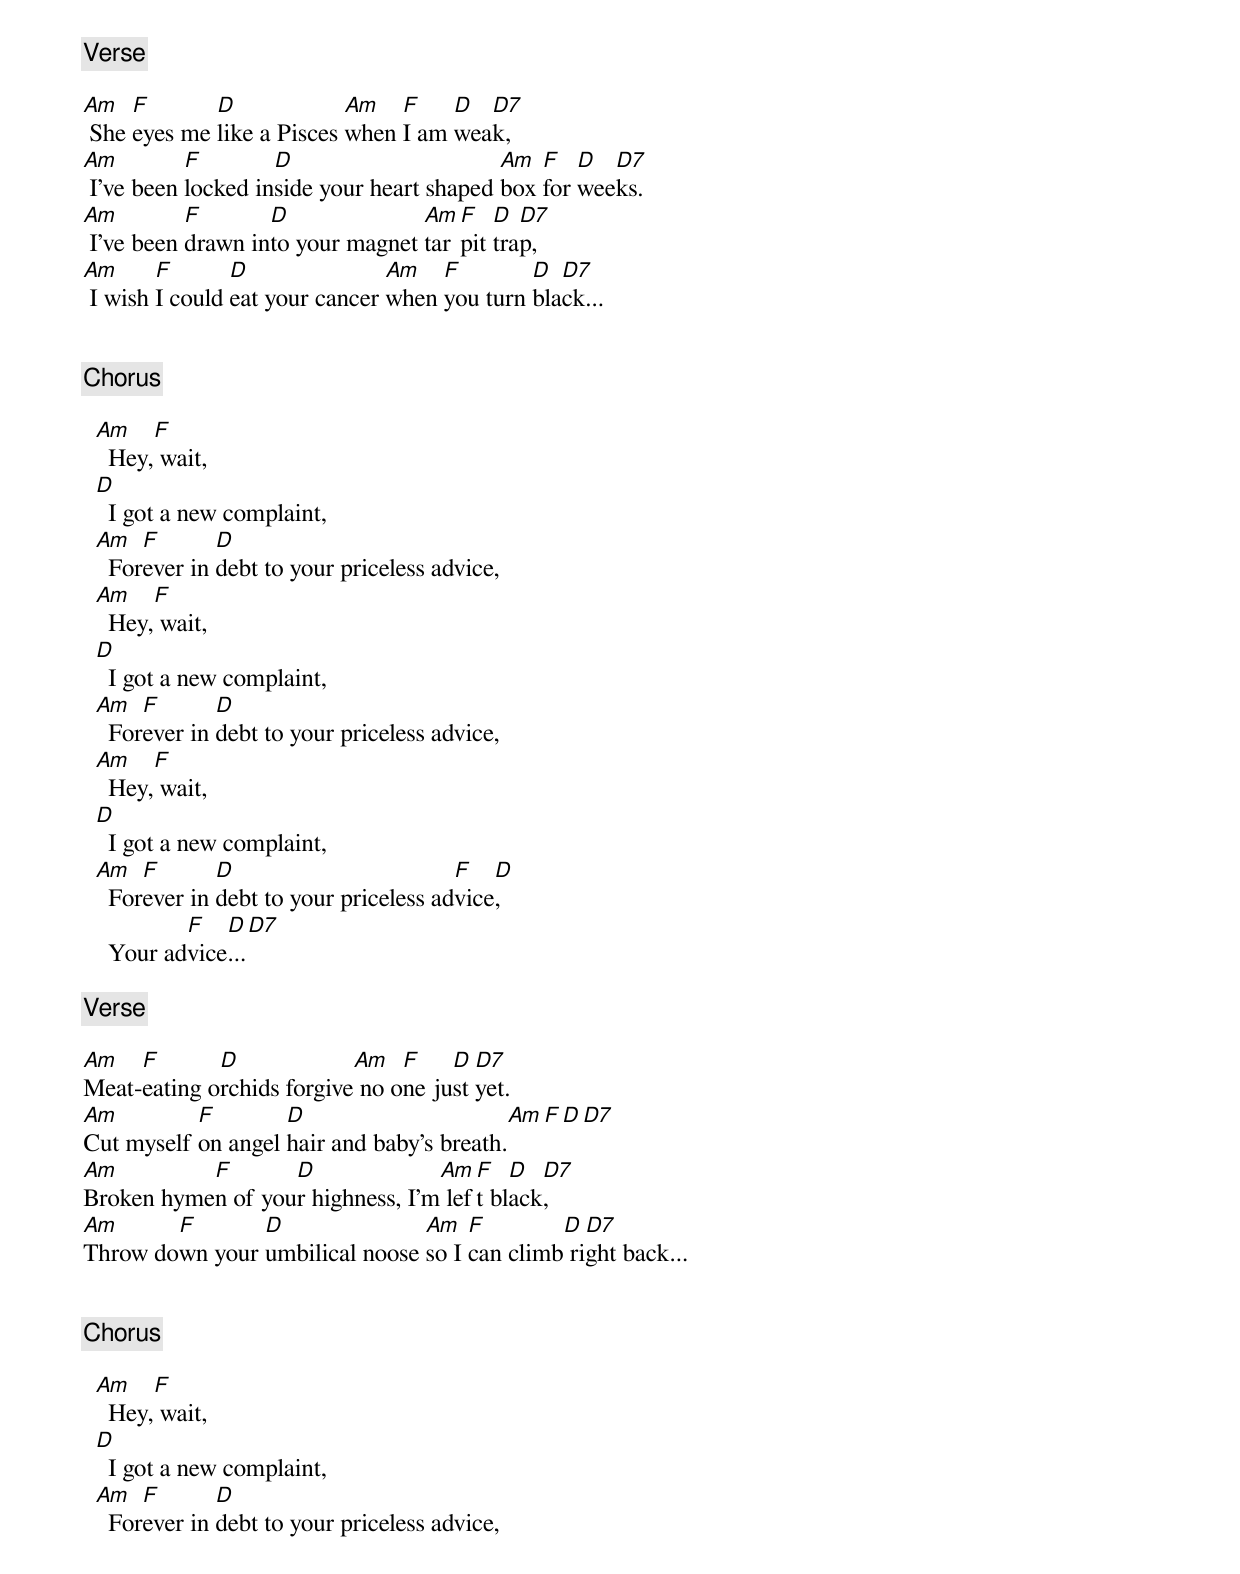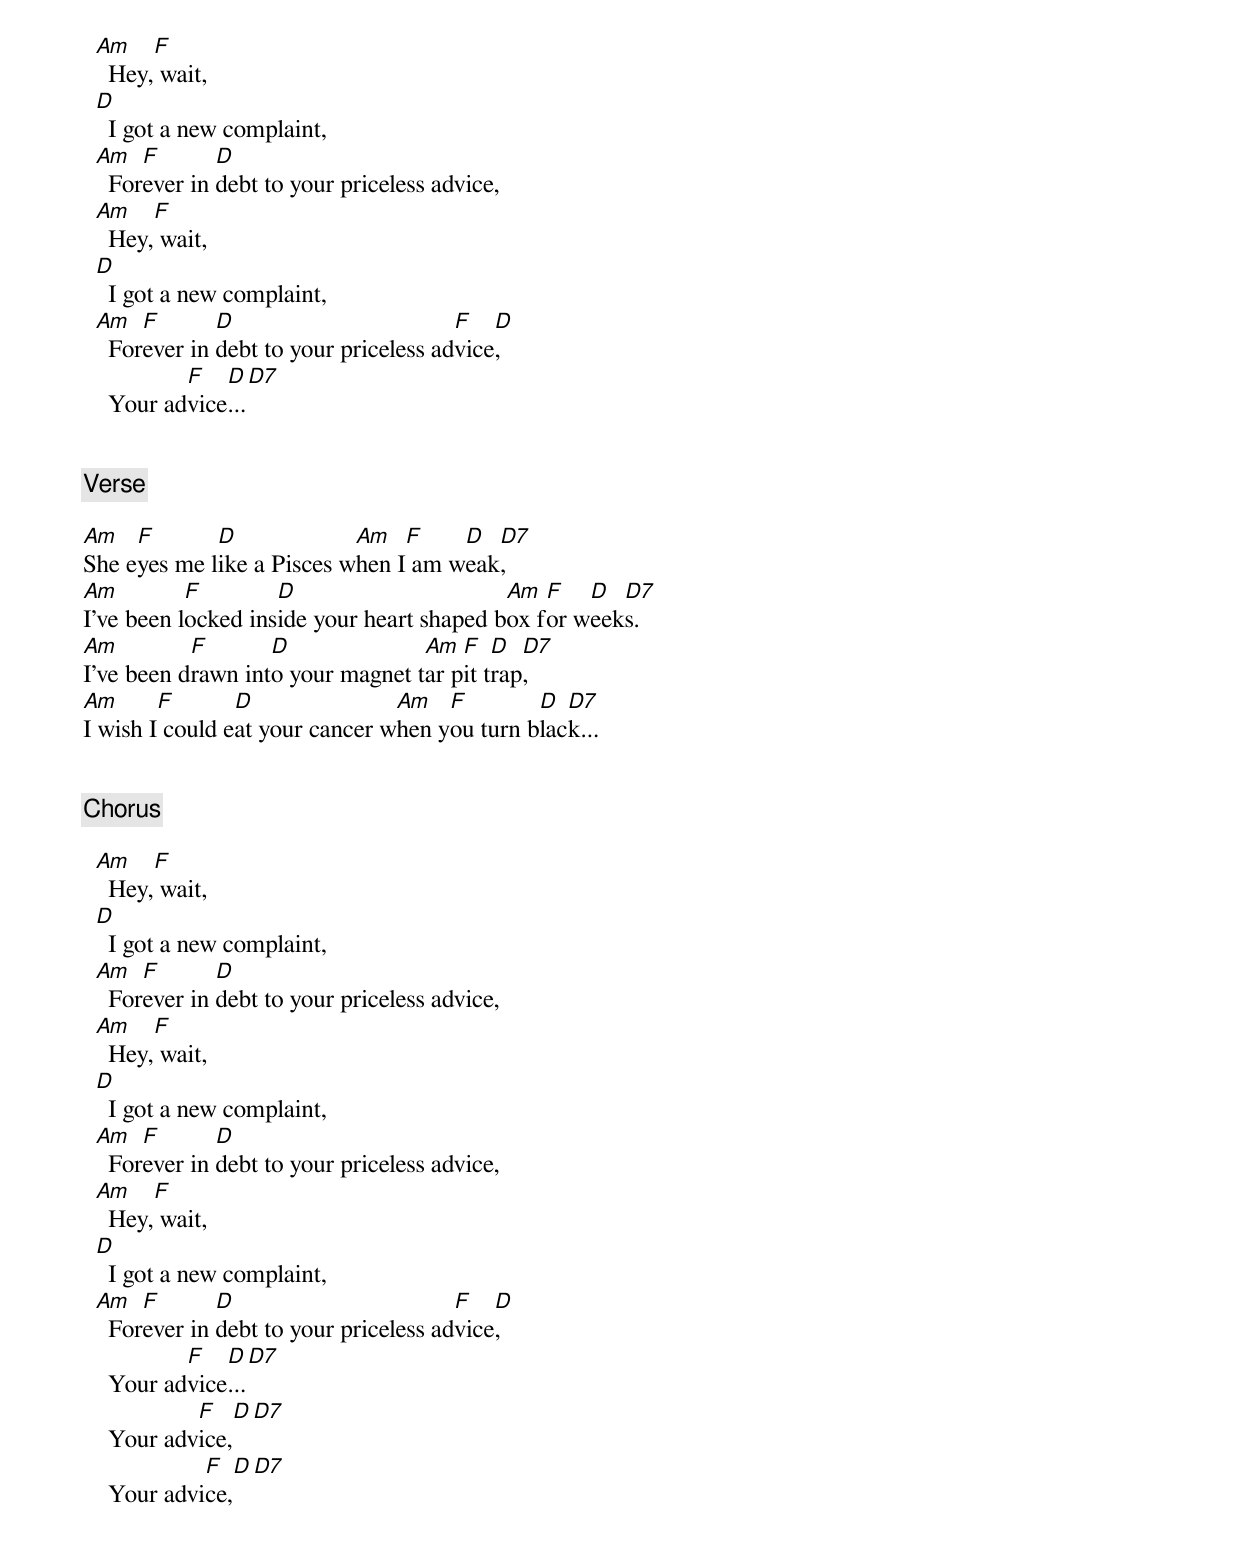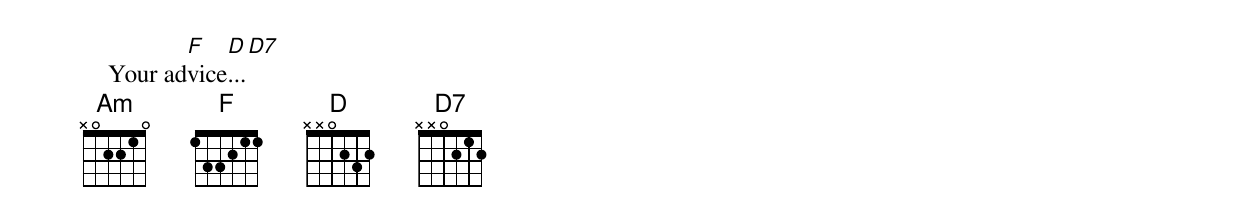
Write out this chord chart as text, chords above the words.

[Verse]

Am   F       D             Am   F    D  D7
 She eyes me like a Pisces when I am weak,
Am         F        D                      Am  F   D  D7
 I've been locked inside your heart shaped box for weeks.
Am         F       D              Am  F   D  D7
 I've been drawn into your magnet tar pit trap,
Am      F       D               Am   F        D  D7
 I wish I could eat your cancer when you turn black...


[Chorus]

  Am    F
    Hey, wait,
  D
    I got a new complaint,
  Am   F       D
    Forever in debt to your priceless advice,
  Am    F
    Hey, wait,
  D
    I got a new complaint,
  Am   F       D
    Forever in debt to your priceless advice,
  Am    F
    Hey, wait,
  D
    I got a new complaint,
  Am   F       D                        F   D
    Forever in debt to your priceless advice,
           F   D  D7
    Your advice...

[Verse]

Am   F       D             Am   F    D  D7
Meat-eating orchids forgive no one just yet.
Am         F        D                      Am  F   D  D7
Cut myself on angel hair and baby's breath.
Am         F       D              Am  F   D  D7
Broken hymen of your highness, I'm left black,
Am      F       D               Am   F        D  D7
Throw down your umbilical noose so I can climb right back...


[Chorus]

  Am    F
    Hey, wait,
  D
    I got a new complaint,
  Am   F       D
    Forever in debt to your priceless advice,
  Am    F
    Hey, wait,
  D
    I got a new complaint,
  Am   F       D
    Forever in debt to your priceless advice,
  Am    F
    Hey, wait,
  D
    I got a new complaint,
  Am   F       D                        F   D
    Forever in debt to your priceless advice,
           F   D  D7
    Your advice...


[Verse]

Am   F       D             Am   F    D  D7
She eyes me like a Pisces when I am weak,
Am         F        D                      Am  F   D  D7
I've been locked inside your heart shaped box for weeks.
Am         F       D              Am  F   D  D7
I've been drawn into your magnet tar pit trap,
Am      F       D               Am   F        D  D7
I wish I could eat your cancer when you turn black...


[Chorus]

  Am    F
    Hey, wait,
  D
    I got a new complaint,
  Am   F       D
    Forever in debt to your priceless advice,
  Am    F
    Hey, wait,
  D
    I got a new complaint,
  Am   F       D
    Forever in debt to your priceless advice,
  Am    F
    Hey, wait,
  D
    I got a new complaint,
  Am   F       D                        F   D
    Forever in debt to your priceless advice,
           F   D  D7
    Your advice...
            F   D  D7
    Your advice,
             F   D  D7
    Your advice,
           F   D  D7
    Your advice...
